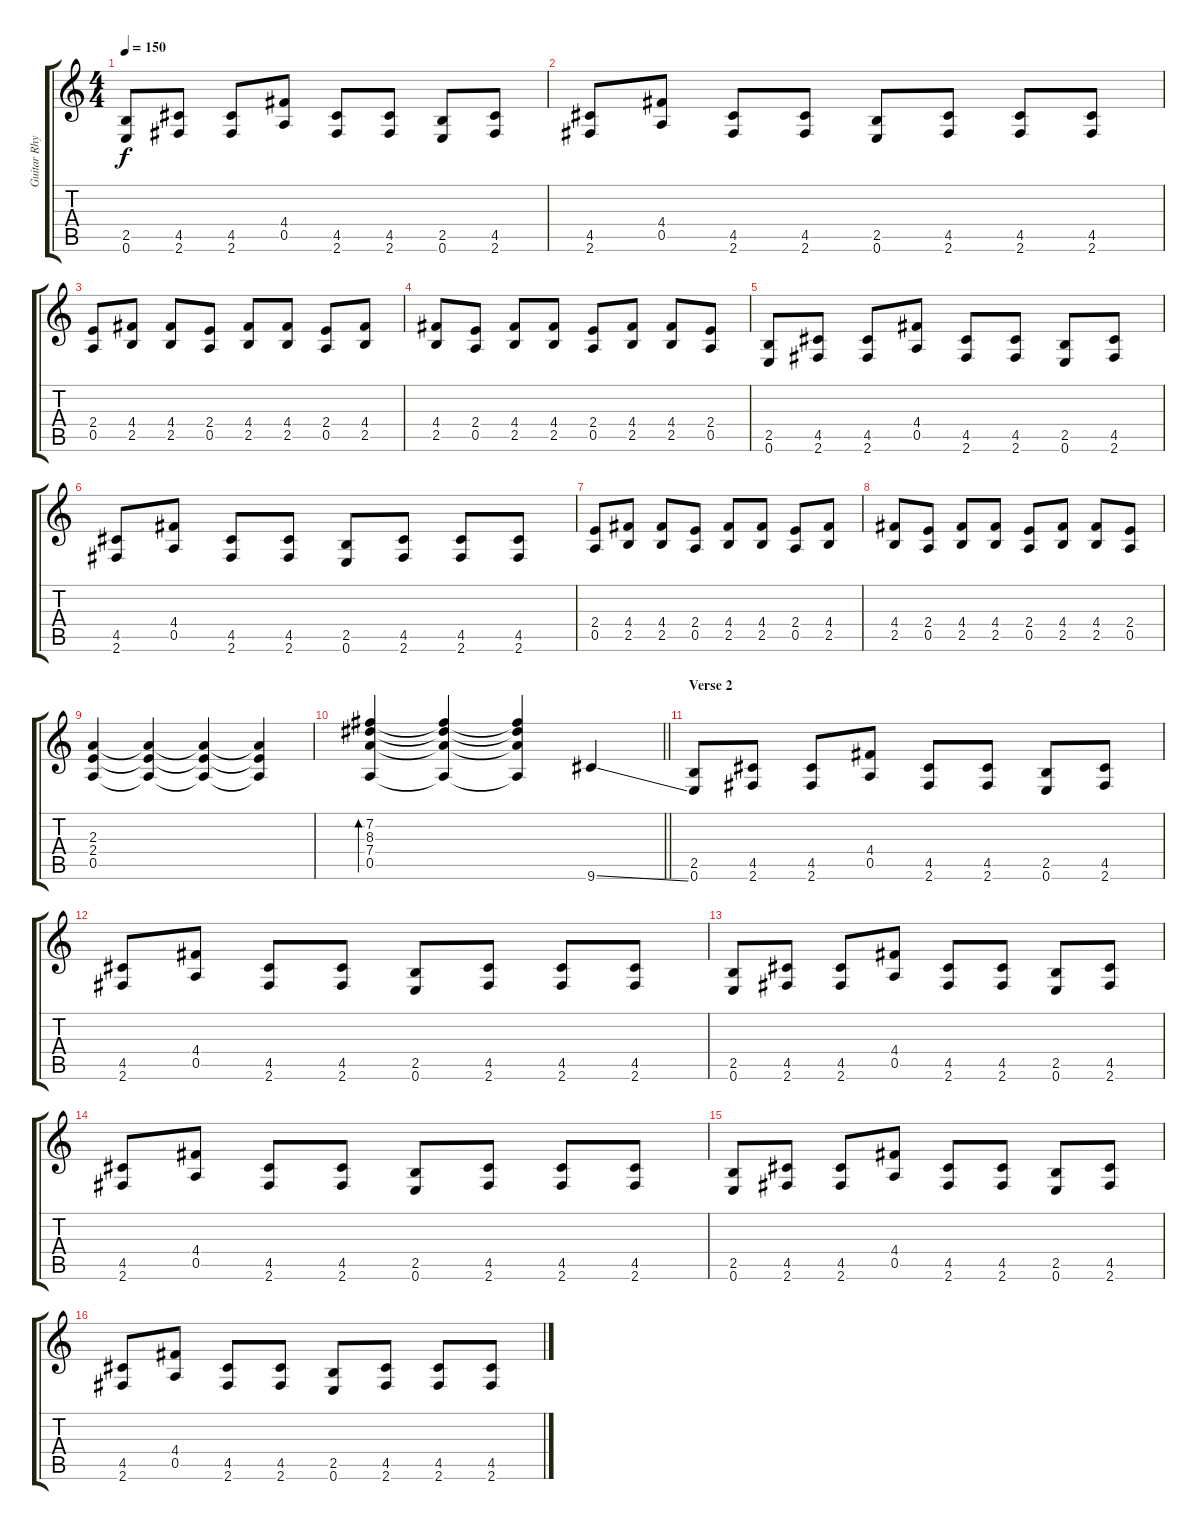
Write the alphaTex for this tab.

\track ("Guitar Rhythm" "Guitar Rhy") {instrument overdrivenguitar}
\staff {score tabs}
\tuning (E4 B3 G3 D3 A2 E2) {hide}
\ts (4 4)
\tempo 150
\clef g2
\ks c
(2.5 0.6).8{dy f} (4.5 2.6).8 (4.5 2.6).8 (4.4 0.5).8 (4.5 2.6).8 (4.5 2.6).8 (2.5 0.6).8 (4.5 2.6).8 |
(4.5 2.6).8 (4.4 0.5).8 (4.5 2.6).8 (4.5 2.6).8 (2.5 0.6).8 (4.5 2.6).8 (4.5 2.6).8 (4.5 2.6).8 |
(2.4 0.5).8 (4.4 2.5).8 (4.4 2.5).8 (2.4 0.5).8 (4.4 2.5).8 (4.4 2.5).8 (2.4 0.5).8 (4.4 2.5).8 |
(4.4 2.5).8 (2.4 0.5).8 (4.4 2.5).8 (4.4 2.5).8 (2.4 0.5).8 (4.4 2.5).8 (4.4 2.5).8 (2.4 0.5).8 |
(2.5 0.6).8 (4.5 2.6).8 (4.5 2.6).8 (4.4 0.5).8 (4.5 2.6).8 (4.5 2.6).8 (2.5 0.6).8 (4.5 2.6).8 |
(4.5 2.6).8 (4.4 0.5).8 (4.5 2.6).8 (4.5 2.6).8 (2.5 0.6).8 (4.5 2.6).8 (4.5 2.6).8 (4.5 2.6).8 |
(2.4 0.5).8 (4.4 2.5).8 (4.4 2.5).8 (2.4 0.5).8 (4.4 2.5).8 (4.4 2.5).8 (2.4 0.5).8 (4.4 2.5).8 |
(4.4 2.5).8 (2.4 0.5).8 (4.4 2.5).8 (4.4 2.5).8 (2.4 0.5).8 (4.4 2.5).8 (4.4 2.5).8 (2.4 0.5).8 |
(2.3 2.4 0.5).4 (2.3{t} 2.4{t} 0.5{t}).4 (2.3{t} 2.4{t} 0.5{t}).4 (2.3{t} 2.4{t} 0.5{t}).4 |
\barLineRight lightlight
(7.2 8.3 7.4 0.5).4{bd 120} (7.2{t} 8.3{t} 7.4{t} 0.5{t}).4 (7.2{t} 8.3{t} 7.4{t} 0.5{t}).4 9.6{ss}.4 |
\section ("" "Verse 2")
(2.5 0.6).8 (4.5 2.6).8 (4.5 2.6).8 (4.4 0.5).8 (4.5 2.6).8 (4.5 2.6).8 (2.5 0.6).8 (4.5 2.6).8 |
(4.5 2.6).8 (4.4 0.5).8 (4.5 2.6).8 (4.5 2.6).8 (2.5 0.6).8 (4.5 2.6).8 (4.5 2.6).8 (4.5 2.6).8 |
(2.5 0.6).8 (4.5 2.6).8 (4.5 2.6).8 (4.4 0.5).8 (4.5 2.6).8 (4.5 2.6).8 (2.5 0.6).8 (4.5 2.6).8 |
(4.5 2.6).8 (4.4 0.5).8 (4.5 2.6).8 (4.5 2.6).8 (2.5 0.6).8 (4.5 2.6).8 (4.5 2.6).8 (4.5 2.6).8 |
(2.5 0.6).8 (4.5 2.6).8 (4.5 2.6).8 (4.4 0.5).8 (4.5 2.6).8 (4.5 2.6).8 (2.5 0.6).8 (4.5 2.6).8 |
(4.5 2.6).8 (4.4 0.5).8 (4.5 2.6).8 (4.5 2.6).8 (2.5 0.6).8 (4.5 2.6).8 (4.5 2.6).8 (4.5 2.6).8
